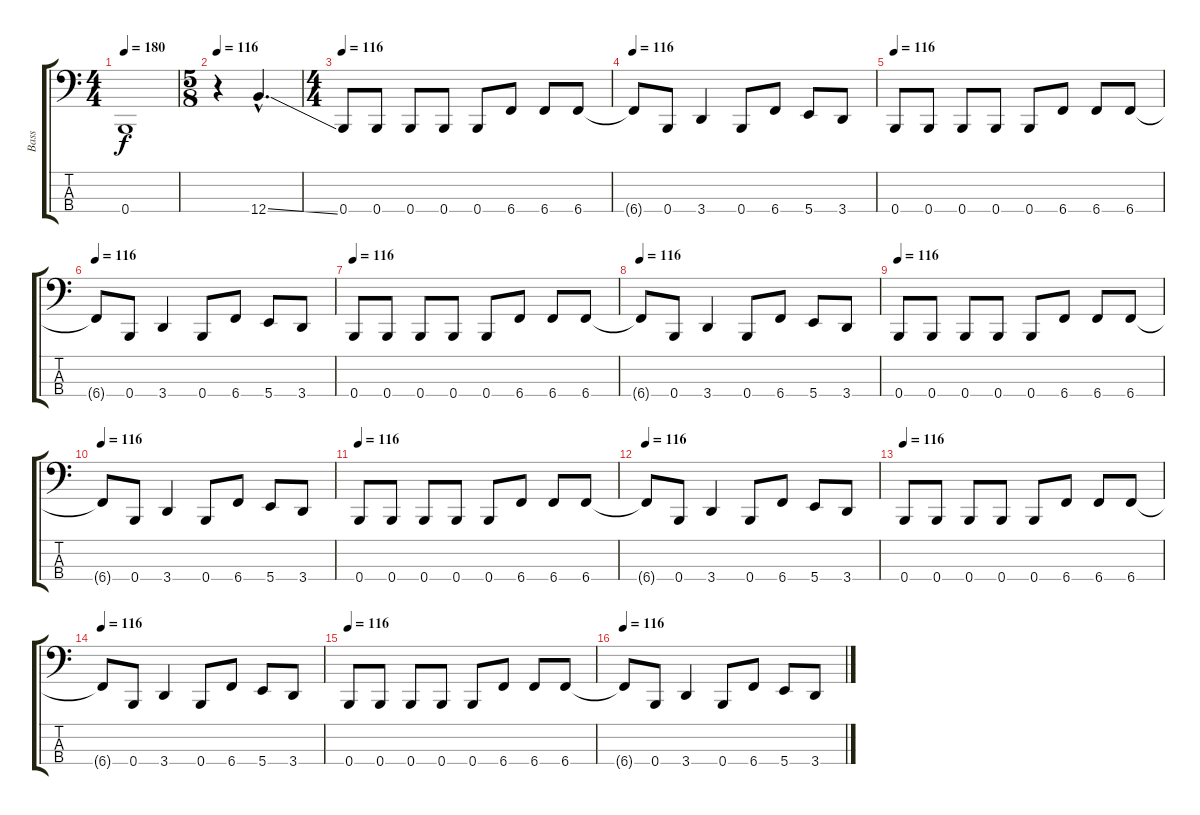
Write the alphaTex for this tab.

\track ("Bass" "Bass") {instrument electricbasspick}
\staff {score tabs}
\tuning (E2 B1 Gb1 B0) {hide}
\ts (4 4)
\tempo 180
\clef f4
\ks c
0.4.1{dy f} |
\ts (5 8)
\tempo 116
r.4 12.4{ss hac}.4{d} |
\ts (4 4)
\tempo 116
0.4.8 0.4.8 0.4.8 0.4.8 0.4.8 6.4.8 6.4.8 6.4.8 |
\tempo 116
6.4{t}.8 0.4.8 3.4.4 0.4.8 6.4.8 5.4.8 3.4.8 |
\tempo 116
0.4.8 0.4.8 0.4.8 0.4.8 0.4.8 6.4.8 6.4.8 6.4.8 |
\tempo 116
6.4{t}.8 0.4.8 3.4.4 0.4.8 6.4.8 5.4.8 3.4.8 |
\tempo 116
0.4.8 0.4.8 0.4.8 0.4.8 0.4.8 6.4.8 6.4.8 6.4.8 |
\tempo 116
6.4{t}.8 0.4.8 3.4.4 0.4.8 6.4.8 5.4.8 3.4.8 |
\tempo 116
0.4.8 0.4.8 0.4.8 0.4.8 0.4.8 6.4.8 6.4.8 6.4.8 |
\tempo 116
6.4{t}.8 0.4.8 3.4.4 0.4.8 6.4.8 5.4.8 3.4.8 |
\tempo 116
0.4.8 0.4.8 0.4.8 0.4.8 0.4.8 6.4.8 6.4.8 6.4.8 |
\tempo 116
6.4{t}.8 0.4.8 3.4.4 0.4.8 6.4.8 5.4.8 3.4.8 |
\tempo 116
0.4.8 0.4.8 0.4.8 0.4.8 0.4.8 6.4.8 6.4.8 6.4.8 |
\tempo 116
6.4{t}.8 0.4.8 3.4.4 0.4.8 6.4.8 5.4.8 3.4.8 |
\tempo 116
0.4.8 0.4.8 0.4.8 0.4.8 0.4.8 6.4.8 6.4.8 6.4.8 |
\tempo 116
6.4{t}.8 0.4.8 3.4.4 0.4.8 6.4.8 5.4.8 3.4.8
